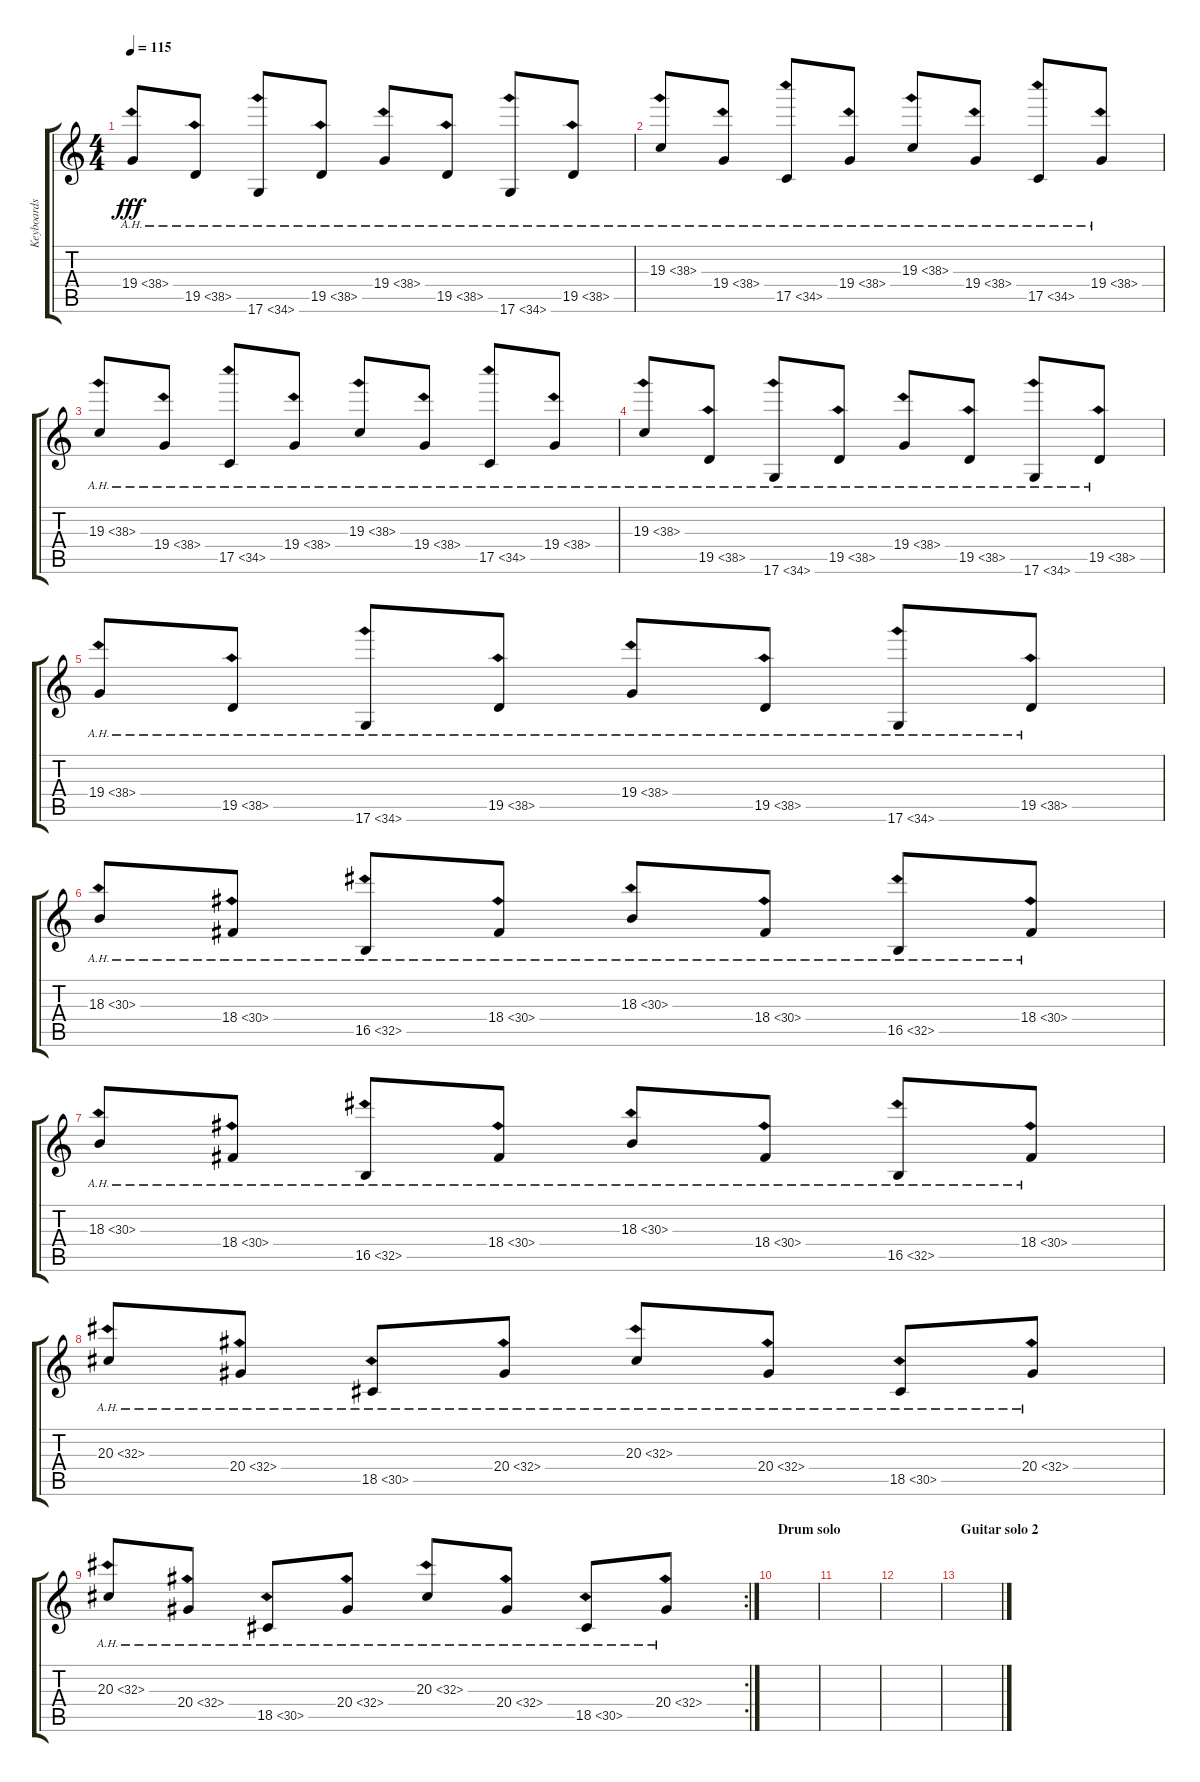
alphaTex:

\track ("Keyboards 1" "Keyboards ") {instrument brightacousticpiano}
\staff {score tabs}
\tuning (D4 A3 F3 C3 G2 D2) {hide}
\ts (4 4)
\tempo 115
\clef g2
\ks c
19.4{ah 19}.8{dy fff} 19.5{ah 19}.8 17.6{ah 17}.8 19.5{ah 19}.8 19.4{ah 19}.8 19.5{ah 19}.8 17.6{ah 17}.8 19.5{ah 19}.8 |
19.3{ah 19}.8 19.4{ah 19}.8 17.5{ah 17}.8 19.4{ah 19}.8 19.3{ah 19}.8 19.4{ah 19}.8 17.5{ah 17}.8 19.4{ah 19}.8 |
19.3{ah 19}.8 19.4{ah 19}.8 17.5{ah 17}.8 19.4{ah 19}.8 19.3{ah 19}.8 19.4{ah 19}.8 17.5{ah 17}.8 19.4{ah 19}.8 |
19.3{ah 19}.8{instrument fx5brightness} 19.5{ah 19}.8 17.6{ah 17}.8 19.5{ah 19}.8 19.4{ah 19}.8 19.5{ah 19}.8 17.6{ah 17}.8 19.5{ah 19}.8 |
19.4{ah 19}.8 19.5{ah 19}.8 17.6{ah 17}.8 19.5{ah 19}.8 19.4{ah 19}.8 19.5{ah 19}.8 17.6{ah 17}.8 19.5{ah 19}.8 |
18.3{ah 12}.8 18.4{ah 12}.8 16.5{ah 16}.8 18.4{ah 12}.8 18.3{ah 12}.8 18.4{ah 12}.8 16.5{ah 16}.8 18.4{ah 12}.8 |
18.3{ah 12}.8 18.4{ah 12}.8 16.5{ah 16}.8 18.4{ah 12}.8 18.3{ah 12}.8 18.4{ah 12}.8 16.5{ah 16}.8 18.4{ah 12}.8 |
20.3{ah 12}.8 20.4{ah 12}.8 18.5{ah 12}.8 20.4{ah 12}.8 20.3{ah 12}.8 20.4{ah 12}.8 18.5{ah 12}.8 20.4{ah 12}.8 |
\rc 2
20.3{ah 12}.8 20.4{ah 12}.8 18.5{ah 12}.8 20.4{ah 12}.8 20.3{ah 12}.8 20.4{ah 12}.8 18.5{ah 12}.8 20.4{ah 12}.8 |
\section ("" "Drum solo")
|
|
|
\section ("" "Guitar solo 2")
